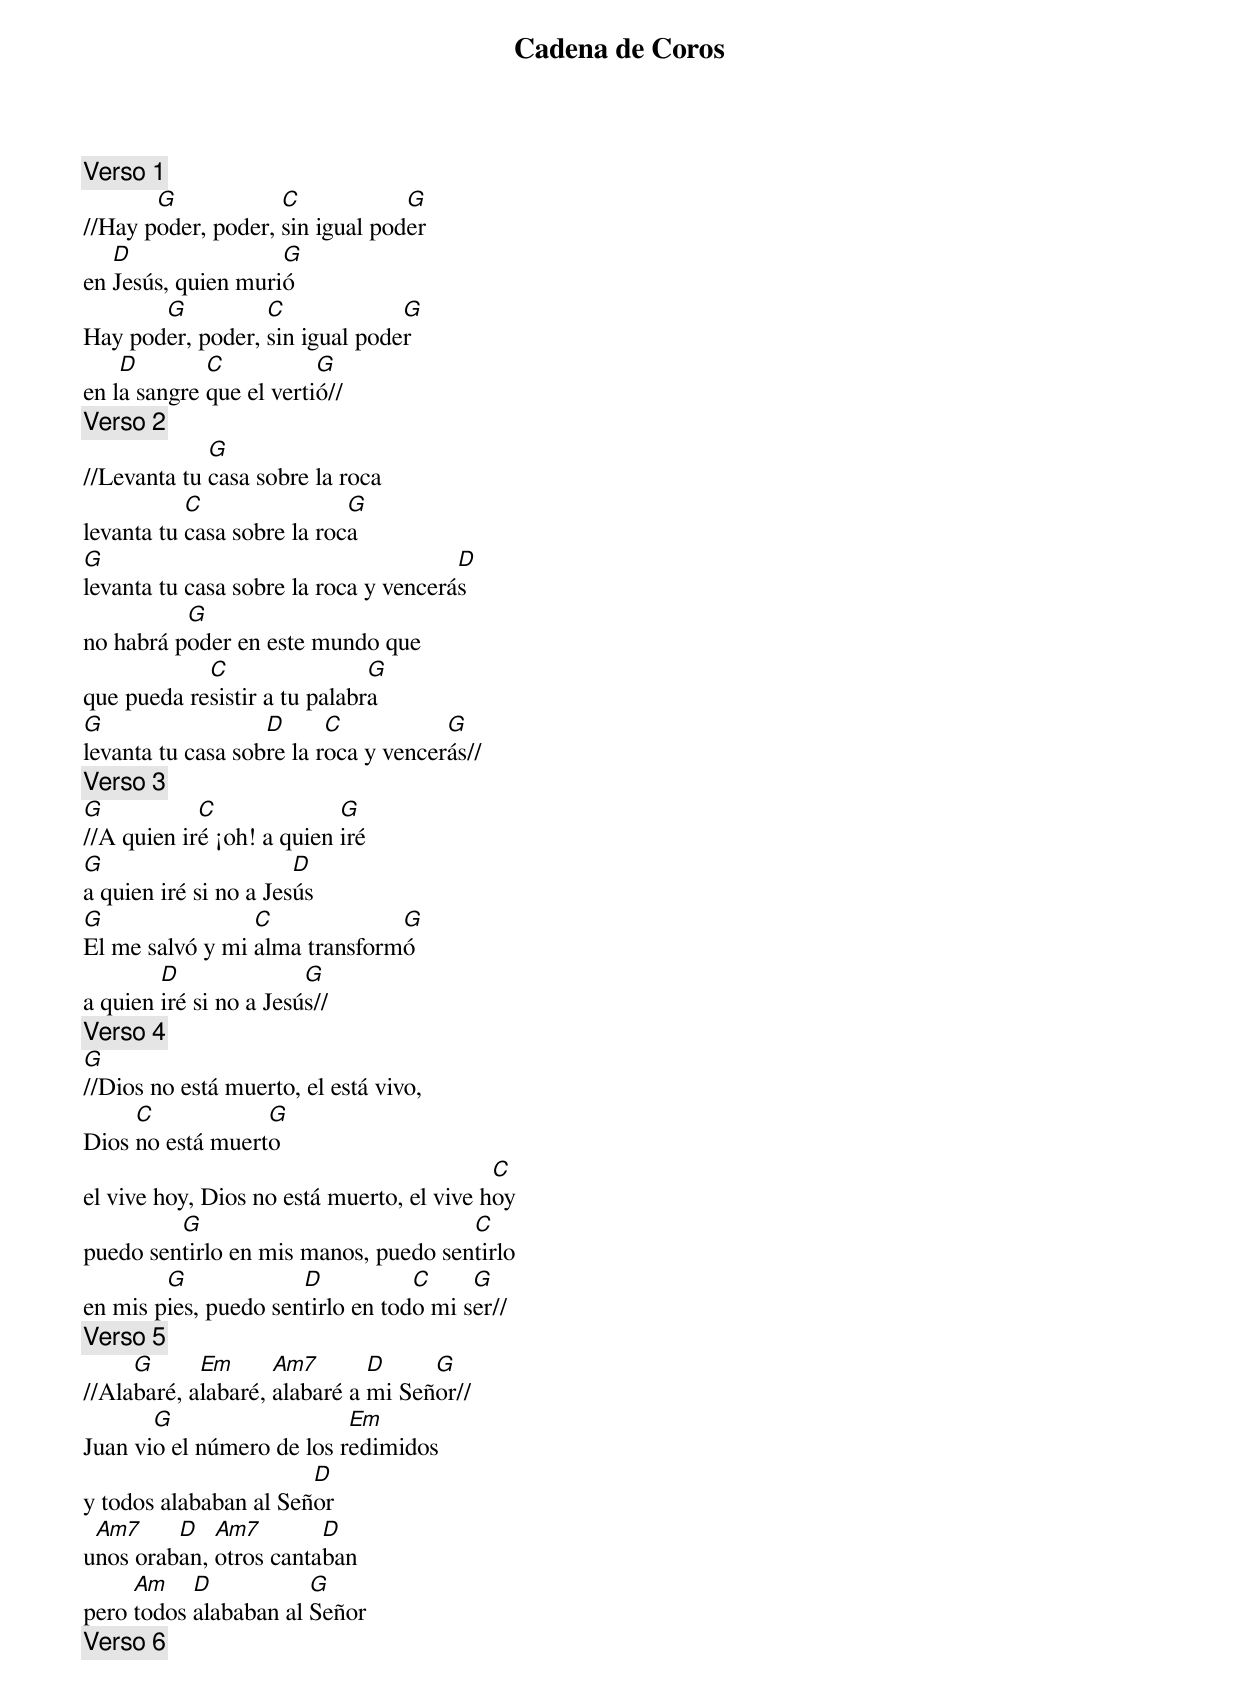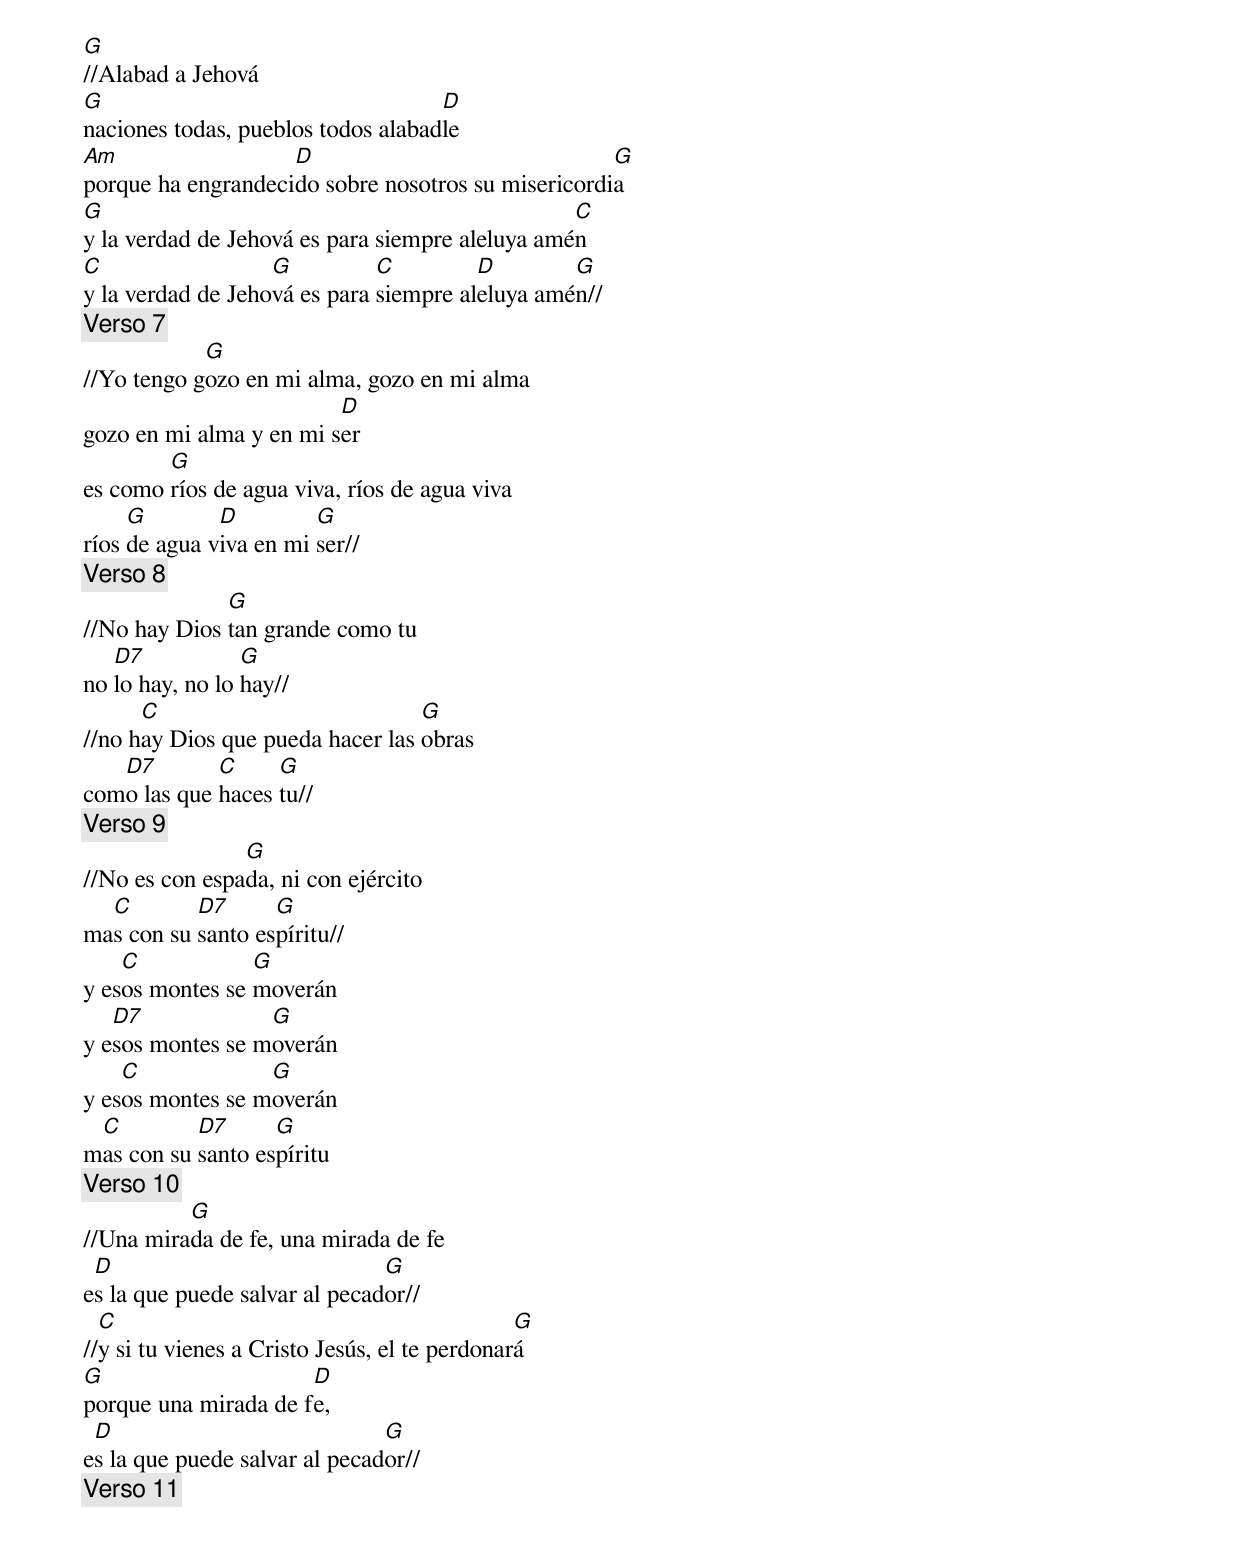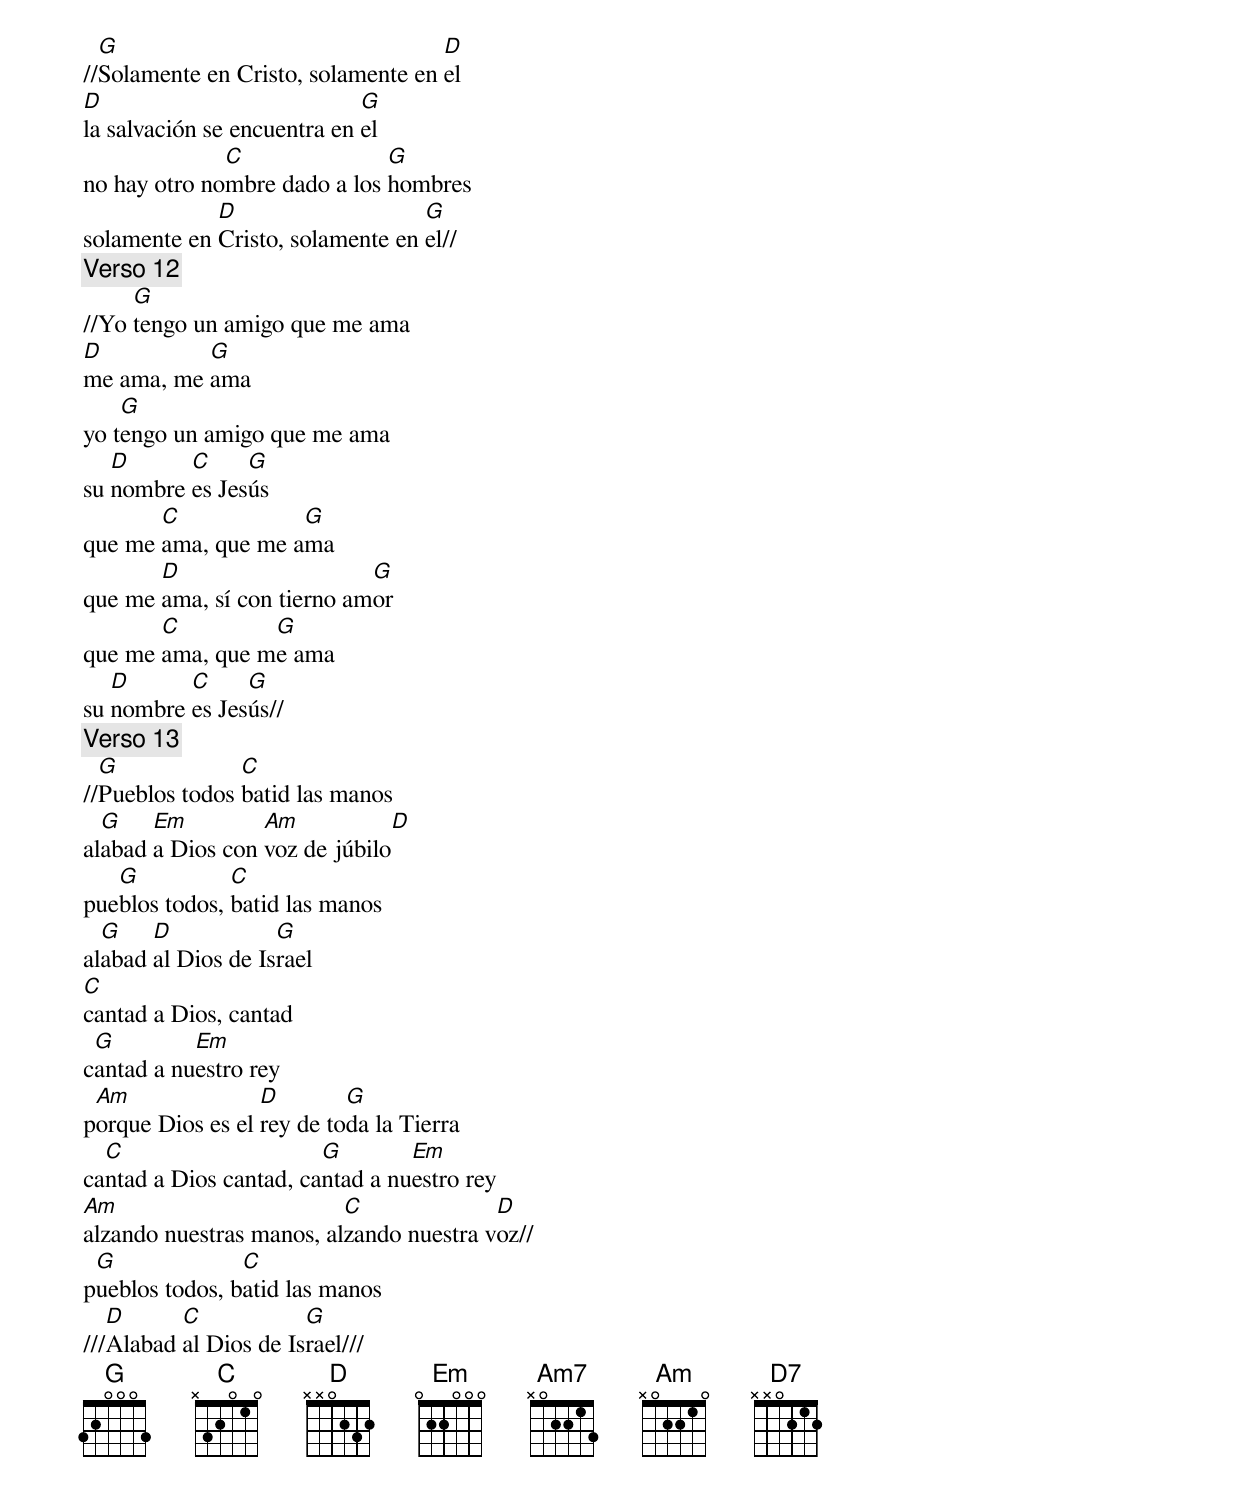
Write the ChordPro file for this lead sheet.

{title: Cadena de Coros}
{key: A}
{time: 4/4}
{comment: Verso 1}
//Hay p[G]oder, poder, [C]sin igual pod[G]er
en [D]Jesús, quien muri[G]ó
Hay pod[G]er, poder, [C]sin igual pode[G]r
en l[D]a sangre [C]que el verti[G]ó//
{comment: Verso 2}
//Levanta tu [G]casa sobre la roca
levanta tu [C]casa sobre la roc[G]a
[G]levanta tu casa sobre la roca y vencerá[D]s
no habrá p[G]oder en este mundo que
que pueda re[C]sistir a tu palabr[G]a
[G]levanta tu casa sob[D]re la r[C]oca y vencer[G]ás//
{comment: Verso 3}
[G]//A quien ir[C]é ¡oh! a quien [G]iré
[G]a quien iré si no a Jes[D]ús
[G]El me salvó y mi [C]alma transform[G]ó
a quien [D]iré si no a Jesú[G]s//
{comment: Verso 4}
[G]//Dios no está muerto, el está vivo,
Dios [C]no está muert[G]o
el vive hoy, Dios no está muerto, el vive h[C]oy
puedo sen[G]tirlo en mis manos, puedo sen[C]tirlo
en mis p[G]ies, puedo sen[D]tirlo en tod[C]o mi s[G]er//
{comment: Verso 5}
//Ala[G]baré, a[Em]labaré, [Am7]alabaré a [D]mi Señ[G]or//
Juan vi[G]o el número de los r[Em]edimidos
y todos alababan al Señ[D]or
u[Am7]nos orab[D]an, [Am7]otros canta[D]ban
pero [Am]todos [D]alababan al [G]Señor
{comment: Verso 6}
[G]//Alabad a Jehová
[G]naciones todas, pueblos todos alabad[D]le
[Am]porque ha engrandeci[D]do sobre nosotros su misericordi[G]a
[G]y la verdad de Jehová es para siempre aleluya amé[C]n
[C]y la verdad de Jeho[G]vá es para [C]siempre al[D]eluya amé[G]n//
{comment: Verso 7}
//Yo tengo g[G]ozo en mi alma, gozo en mi alma
gozo en mi alma y en mi s[D]er
es como [G]ríos de agua viva, ríos de agua viva
ríos [G]de agua v[D]iva en mi [G]ser//
{comment: Verso 8}
//No hay Dios [G]tan grande como tu
no [D7]lo hay, no lo [G]hay//
//no h[C]ay Dios que pueda hacer las [G]obras
com[D7]o las que [C]haces [G]tu//
{comment: Verso 9}
//No es con espa[G]da, ni con ejército
ma[C]s con su [D7]santo es[G]píritu//
y es[C]os montes se [G]moverán
y e[D7]sos montes se m[G]overán
y es[C]os montes se m[G]overán
m[C]as con su [D7]santo es[G]píritu
{comment: Verso 10}
//Una mira[G]da de fe, una mirada de fe
e[D]s la que puede salvar al pecad[G]or//
//[C]y si tu vienes a Cristo Jesús, el te perdonar[G]á
[G]porque una mirada de f[D]e,
e[D]s la que puede salvar al pecad[G]or//
{comment: Verso 11}
//[G]Solamente en Cristo, solamente en [D]el
[D]la salvación se encuentra en [G]el
no hay otro no[C]mbre dado a los [G]hombres
solamente en [D]Cristo, solamente en [G]el//
{comment: Verso 12}
//Yo [G]tengo un amigo que me ama
[D]me ama, me [G]ama
yo t[G]engo un amigo que me ama
su [D]nombre [C]es Jes[G]ús
que me [C]ama, que me a[G]ma
que me [D]ama, sí con tierno am[G]or
que me [C]ama, que m[G]e ama
su [D]nombre [C]es Jes[G]ús//
{comment: Verso 13}
//[G]Pueblos todos [C]batid las manos
al[G]abad [Em]a Dios con [Am]voz de júbilo[D]
pue[G]blos todos, [C]batid las manos
al[G]abad [D]al Dios de Is[G]rael
[C]cantad a Dios, cantad
c[G]antad a nu[Em]estro rey
p[Am]orque Dios es el [D]rey de to[G]da la Tierra
ca[C]ntad a Dios cantad, ca[G]ntad a nu[Em]estro rey
[Am]alzando nuestras manos, al[C]zando nuestra v[D]oz//
p[G]ueblos todos, b[C]atid las manos
///[D]Alabad [C]al Dios de Is[G]rael///
